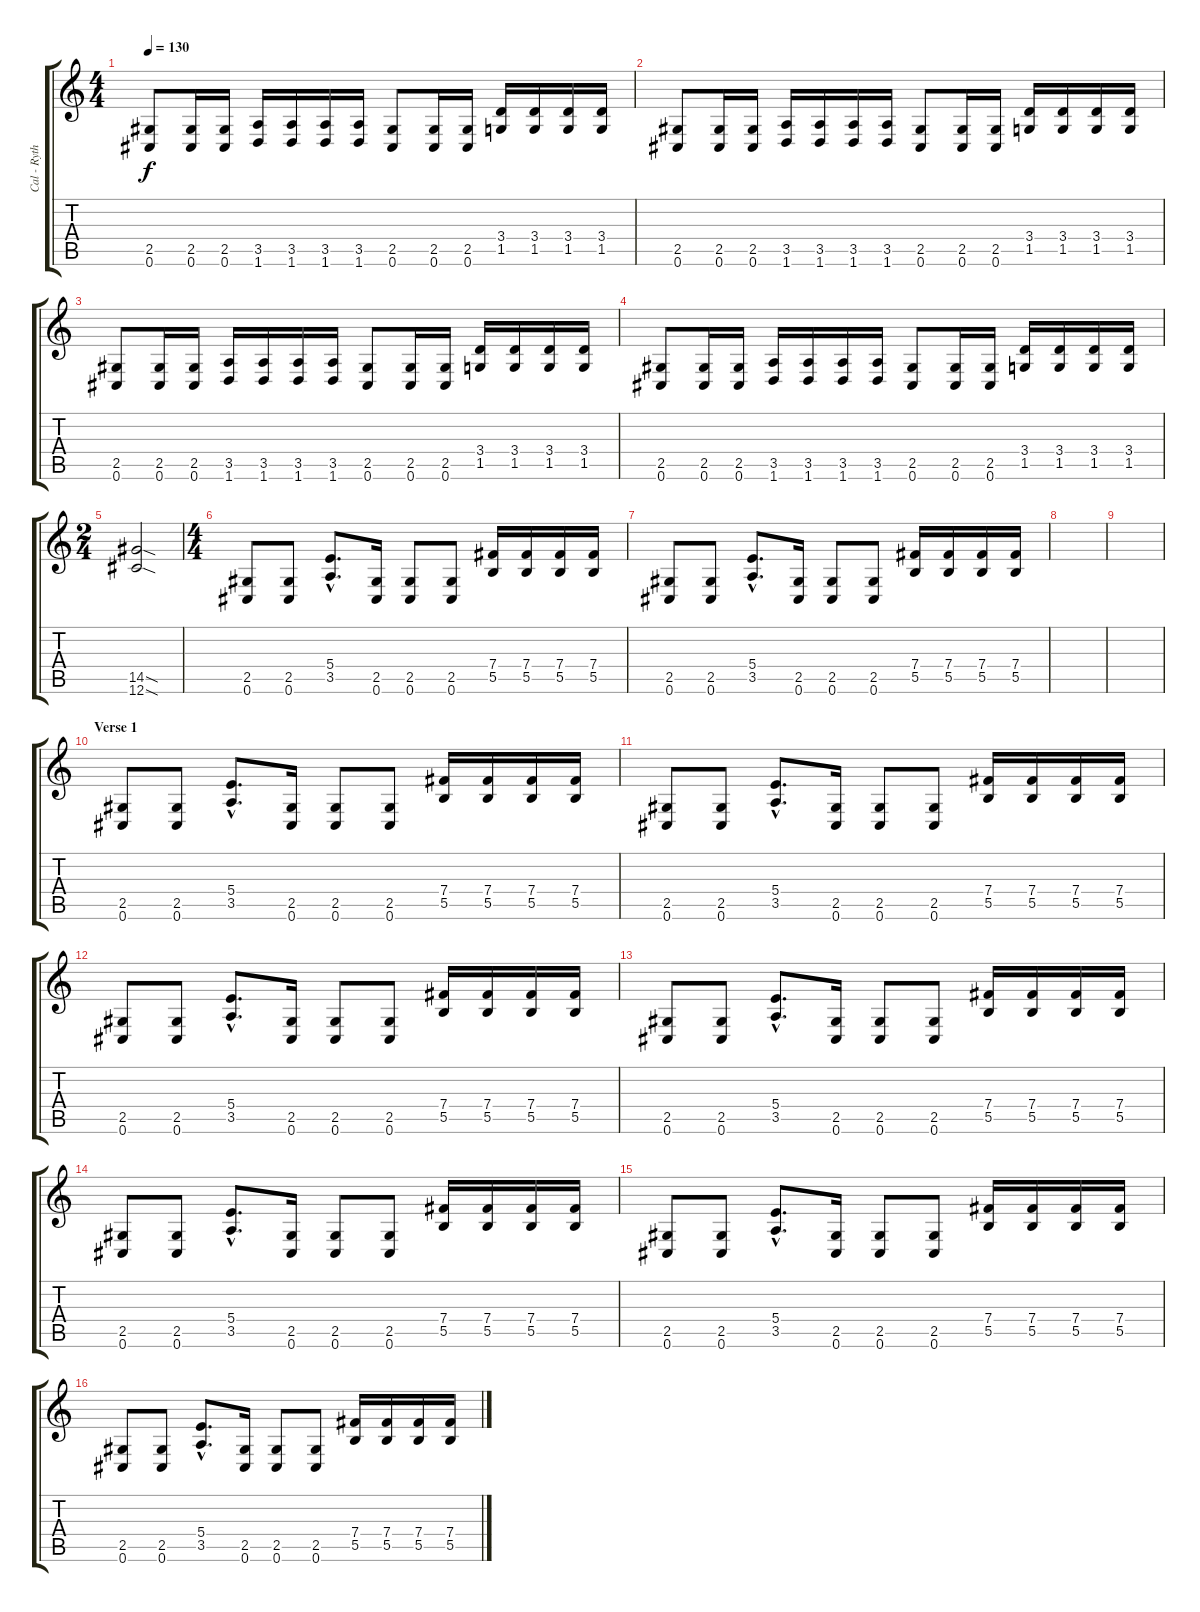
\track ("Cal - Rythmn Guitar" "Cal - Ryth") {instrument distortionguitar}
\staff {score tabs}
\tuning (Db4 Ab3 E3 B2 Gb2 Db2) {hide}
\ts (4 4)
\tempo 130
\clef g2
\ks c
(2.5 0.6).8{dy f} (2.5 0.6).16 (2.5 0.6).16 (3.5 1.6).16 (3.5 1.6).16 (3.5 1.6).16 (3.5 1.6).16 (2.5 0.6).8 (2.5 0.6).16 (2.5 0.6).16 (3.4 1.5).16 (3.4 1.5).16 (3.4 1.5).16 (3.4 1.5).16 |
(2.5 0.6).8 (2.5 0.6).16 (2.5 0.6).16 (3.5 1.6).16 (3.5 1.6).16 (3.5 1.6).16 (3.5 1.6).16 (2.5 0.6).8 (2.5 0.6).16 (2.5 0.6).16 (3.4 1.5).16 (3.4 1.5).16 (3.4 1.5).16 (3.4 1.5).16 |
(2.5 0.6).8 (2.5 0.6).16 (2.5 0.6).16 (3.5 1.6).16 (3.5 1.6).16 (3.5 1.6).16 (3.5 1.6).16 (2.5 0.6).8 (2.5 0.6).16 (2.5 0.6).16 (3.4 1.5).16 (3.4 1.5).16 (3.4 1.5).16 (3.4 1.5).16 |
(2.5 0.6).8 (2.5 0.6).16 (2.5 0.6).16 (3.5 1.6).16 (3.5 1.6).16 (3.5 1.6).16 (3.5 1.6).16 (2.5 0.6).8 (2.5 0.6).16 (2.5 0.6).16 (3.4 1.5).16 (3.4 1.5).16 (3.4 1.5).16 (3.4 1.5).16 |
\ts (2 4)
(14.5{sod} 12.6{sod}).2 |
\ts (4 4)
(2.5 0.6).8 (2.5 0.6).8 (5.4{hac} 3.5{hac}).8{d} (2.5 0.6).16 (2.5 0.6).8 (2.5 0.6).8 (7.4 5.5).16 (7.4 5.5).16 (7.4 5.5).16 (7.4 5.5).16 |
(2.5 0.6).8 (2.5 0.6).8 (5.4{hac} 3.5{hac}).8{d} (2.5 0.6).16 (2.5 0.6).8 (2.5 0.6).8 (7.4 5.5).16 (7.4 5.5).16 (7.4 5.5).16 (7.4 5.5).16 |
|
|
\section ("" "Verse 1")
(2.5 0.6).8 (2.5 0.6).8 (5.4{hac} 3.5{hac}).8{d} (2.5 0.6).16 (2.5 0.6).8 (2.5 0.6).8 (7.4 5.5).16 (7.4 5.5).16 (7.4 5.5).16 (7.4 5.5).16 |
(2.5 0.6).8 (2.5 0.6).8 (5.4{hac} 3.5{hac}).8{d} (2.5 0.6).16 (2.5 0.6).8 (2.5 0.6).8 (7.4 5.5).16 (7.4 5.5).16 (7.4 5.5).16 (7.4 5.5).16 |
(2.5 0.6).8 (2.5 0.6).8 (5.4{hac} 3.5{hac}).8{d} (2.5 0.6).16 (2.5 0.6).8 (2.5 0.6).8 (7.4 5.5).16 (7.4 5.5).16 (7.4 5.5).16 (7.4 5.5).16 |
(2.5 0.6).8 (2.5 0.6).8 (5.4{hac} 3.5{hac}).8{d} (2.5 0.6).16 (2.5 0.6).8 (2.5 0.6).8 (7.4 5.5).16 (7.4 5.5).16 (7.4 5.5).16 (7.4 5.5).16 |
(2.5 0.6).8 (2.5 0.6).8 (5.4{hac} 3.5{hac}).8{d} (2.5 0.6).16 (2.5 0.6).8 (2.5 0.6).8 (7.4 5.5).16 (7.4 5.5).16 (7.4 5.5).16 (7.4 5.5).16 |
(2.5 0.6).8 (2.5 0.6).8 (5.4{hac} 3.5{hac}).8{d} (2.5 0.6).16 (2.5 0.6).8 (2.5 0.6).8 (7.4 5.5).16 (7.4 5.5).16 (7.4 5.5).16 (7.4 5.5).16 |
(2.5 0.6).8 (2.5 0.6).8 (5.4{hac} 3.5{hac}).8{d} (2.5 0.6).16 (2.5 0.6).8 (2.5 0.6).8 (7.4 5.5).16 (7.4 5.5).16 (7.4 5.5).16 (7.4 5.5).16
